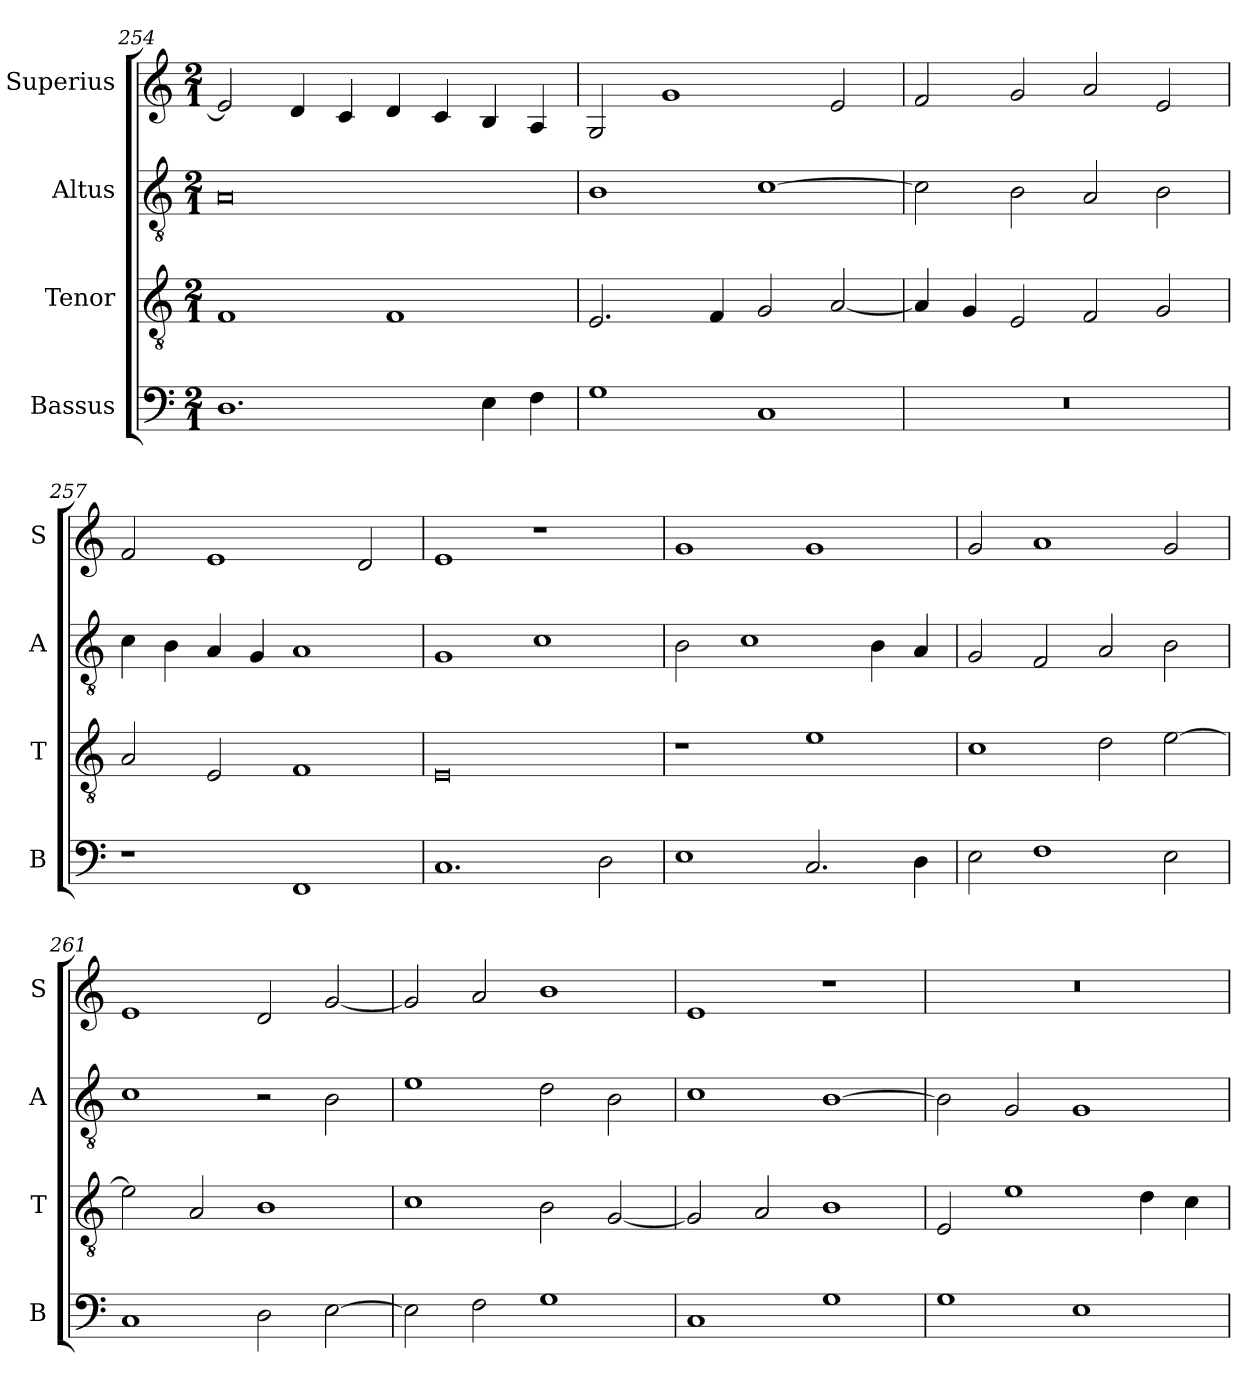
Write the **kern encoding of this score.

**kern	**kern	**kern	**kern
*part4	*part3	*part2	*part1
*staff4	*staff3	*staff2	*staff1
*I"Bassus	*I"Tenor	*I"Altus	*I"Superius
*I'B	*I'T	*I'A	*I'S
*clefF4	*clefGv2	*clefGv2	*clefG2
*k[]	*k[]	*k[]	*k[]
*M2/1	*M2/1	*M2/1	*M2/1
=254	=254	=254	=254
1.D	1F	0A	2e]
.	.	.	4d
.	.	.	4c
.	1F	.	4d
.	.	.	4c
4E	.	.	4B
4F	.	.	4A
=255	=255	=255	=255
1G	2.E	1B	2G
.	.	.	1g
.	4F	.	.
1C	2G	[1c	.
.	[2A	.	2e
=256	=256	=256	=256
0r	4A]	2c]	2f
.	4G	.	.
.	2E	2B	2g
.	2F	2A	2a
.	2G	2B	2e
=257	=257	=257	=257
1r	2A	4c	2f
.	.	4B	.
.	2E	4A	1e
.	.	4G	.
1FF	1F	1A	.
.	.	.	2d
=258	=258	=258	=258
1.C	0E	1G	1e
.	.	1c	1r
2D	.	.	.
=259	=259	=259	=259
1E	1r	2B	1g
.	.	1c	.
2.C	1e	.	1g
.	.	4B	.
4D	.	4A	.
=260	=260	=260	=260
2E	1c	2G	2g
1F	.	2F	1a
.	2d	2A	.
2E	[2e	2B	2g
=261	=261	=261	=261
1C	2e]	1c	1e
.	2A	.	.
2D	1B	2r	2d
[2E	.	2B	[2g
=262	=262	=262	=262
2E]	1c	1e	2g]
2F	.	.	2a
1G	2B	2d	1b
.	[2G	2B	.
=263	=263	=263	=263
1C	2G]	1c	1e
.	2A	.	.
1G	1B	[1B	1r
=264	=264	=264	=264
1G	2E	2B]	0r
.	1e	2G	.
1E	.	1G	.
.	4d	.	.
.	4c	.	.
=	=	=	=
*-	*-	*-	*-
